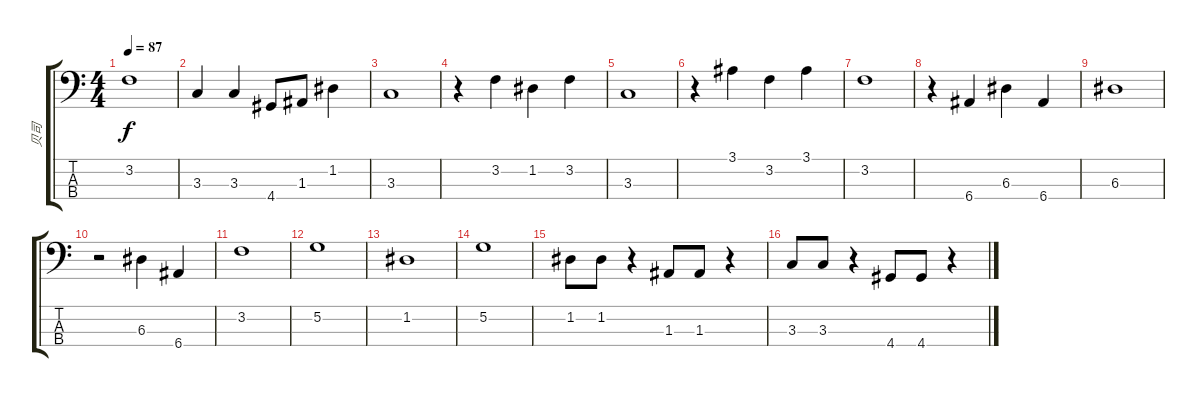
\track ("贝司" "贝司") {instrument acousticguitarnylon}
\staff {score tabs}
\tuning (G2 D2 A1 E1) {hide}
\ts (4 4)
\tempo 87
\clef f4
\ks c
3.2.1{dy f} |
3.3.4 3.3.4 4.4.8 1.3.8 1.2.4 |
3.3.1 |
r.4 3.2.4 1.2.4 3.2.4 |
3.3.1 |
r.4 3.1.4 3.2.4 3.1.4 |
3.2.1 |
r.4 6.4.4 6.3.4 6.4.4 |
6.3.1 |
r.2 6.3.4 6.4.4 |
3.2.1 |
5.2.1 |
1.2.1 |
5.2.1 |
1.2.8 1.2.8 r.4 1.3.8 1.3.8 r.4 |
3.3.8 3.3.8 r.4 4.4.8 4.4.8 r.4
